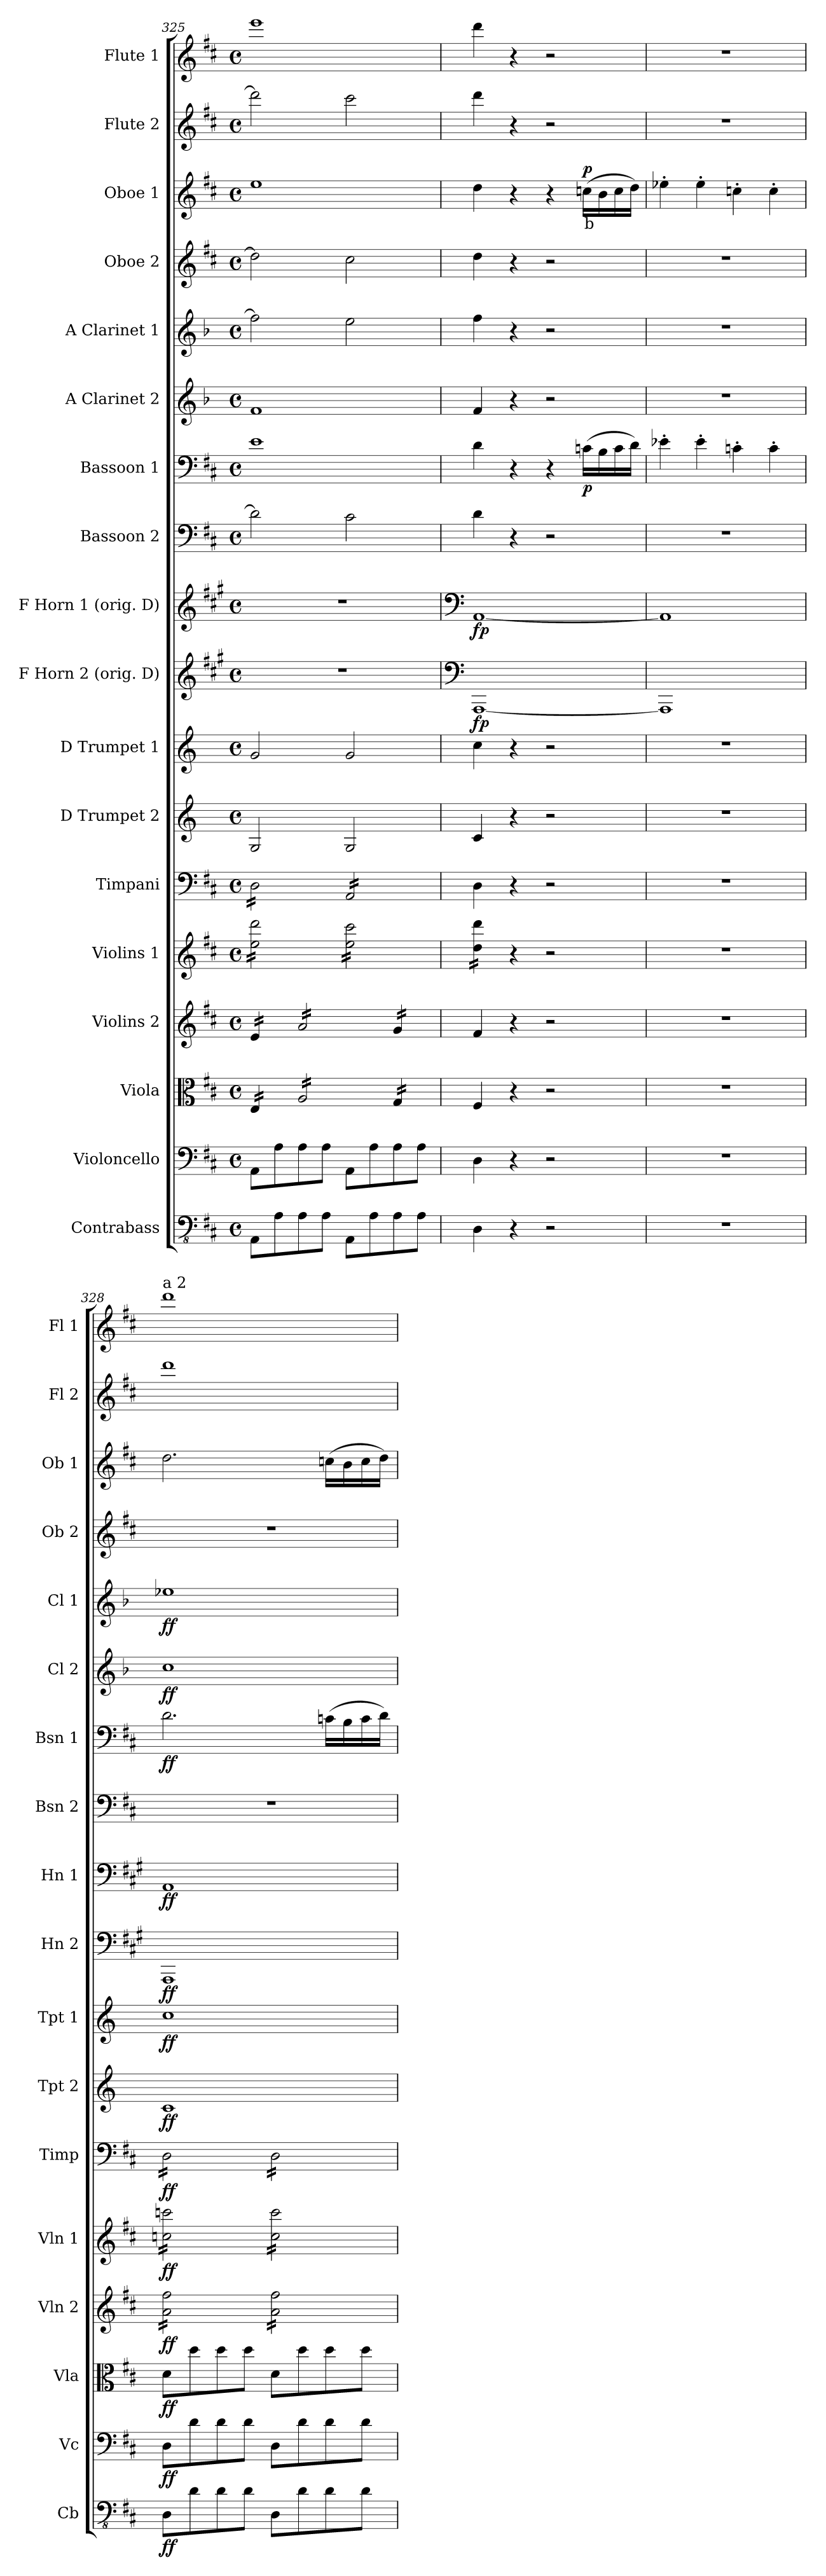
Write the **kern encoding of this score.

**kern	**dynam	**kern	**dynam	**kern	**dynam	**kern	**dynam	**kern	**dynam	**kern	**dynam	**kern	**dynam	**kern	**dynam	**kern	**dynam	**kern	**dynam	**kern	**kern	**dynam	**kern	**dynam	**kern	**dynam	**kern	**kern	**text	**dynam	**kern	**kern
*part18	*part18	*part17	*part17	*part16	*part16	*part15	*part15	*part14	*part14	*part13	*part13	*part12	*part12	*part11	*part11	*part10	*part10	*part9	*part9	*part8	*part7	*part7	*part6	*part6	*part5	*part5	*part4	*part3	*part3	*part3	*part2	*part1
*staff18	*staff18	*staff17	*staff17	*staff16	*staff16	*staff15	*staff15	*staff14	*staff14	*staff13	*staff13	*staff12	*staff12	*staff11	*staff11	*staff10	*staff10	*staff9	*staff9	*staff8	*staff7	*staff7	*staff6	*staff6	*staff5	*staff5	*staff4	*staff3	*staff3	*staff3	*staff2	*staff1
*I"Contrabass	*	*I"Violoncello	*	*I"Viola	*	*I"Violins 2	*	*I"Violins 1	*	*I"Timpani	*	*I"D Trumpet 2	*	*I"D Trumpet 1	*	*I"F Horn 2 (orig.  D)	*	*I"F Horn 1 (orig.  D)	*	*I"Bassoon 2	*I"Bassoon 1	*	*I"A Clarinet 2	*	*I"A Clarinet 1	*	*I"Oboe 2	*I"Oboe 1	*	*	*I"Flute 2	*I"Flute 1
*I'Cb	*	*I'Vc	*	*I'Vla	*	*I'Vln 2	*	*I'Vln 1	*	*I'Timp	*	*I'Tpt 2	*	*I'Tpt 1	*	*I'Hn 2	*	*I'Hn 1	*	*I'Bsn 2	*I'Bsn 1	*	*I'Cl 2	*	*I'Cl 1	*	*I'Ob 2	*I'Ob 1	*	*	*I'Fl 2	*I'Fl 1
*clefFv4	*	*clefF4	*	*clefC3	*	*clefG2	*	*clefG2	*	*clefF4	*	*clefG2	*	*clefG2	*	*clefG2	*	*clefG2	*	*clefF4	*clefF4	*	*clefG2	*	*clefG2	*	*clefG2	*clefG2	*	*	*clefG2	*clefG2
*	*	*	*	*	*	*	*	*	*	*	*	*ITrd-1c-2	*	*ITrd-1c-2	*	*ITrd4c7	*	*ITrd4c7	*	*	*	*	*ITrd2c3	*	*ITrd2c3	*	*	*	*	*	*	*
*k[f#c#]	*	*k[f#c#]	*	*k[f#c#]	*	*k[f#c#]	*	*k[f#c#]	*	*k[f#c#]	*	*k[f#c#]	*	*k[f#c#]	*	*k[f#c#]	*	*k[f#c#]	*	*k[f#c#]	*k[f#c#]	*	*k[f#c#]	*	*k[f#c#]	*	*k[f#c#]	*k[f#c#]	*	*	*k[f#c#]	*k[f#c#]
*M4/4	*	*M4/4	*	*M4/4	*	*M4/4	*	*M4/4	*	*M4/4	*	*M4/4	*	*M4/4	*	*M4/4	*	*M4/4	*	*M4/4	*M4/4	*	*M4/4	*	*M4/4	*	*M4/4	*M4/4	*	*	*M4/4	*M4/4
*met(c)	*	*met(c)	*	*met(c)	*	*met(c)	*	*met(c)	*	*met(c)	*	*met(c)	*	*met(c)	*	*met(c)	*	*met(c)	*	*met(c)	*met(c)	*	*met(c)	*	*met(c)	*	*met(c)	*met(c)	*	*	*met(c)	*met(c)
=325	=325	=325	=325	=325	=325	=325	=325	=325	=325	=325	=325	=325	=325	=325	=325	=325	=325	=325	=325	=325	=325	=325	=325	=325	=325	=325	=325	=325	=325	=325	=325	=325
*	*	*	*	*tremolo	*	*	*	*	*	*	*	*	*	*	*	*	*	*	*	*	*	*	*	*	*	*	*	*	*	*	*	*
*	*	*	*	*	*	*tremolo	*	*	*	*	*	*	*	*	*	*	*	*	*	*	*	*	*	*	*	*	*	*	*	*	*	*
*	*	*	*	*	*	*	*	*tremolo	*	*	*	*	*	*	*	*	*	*	*	*	*	*	*	*	*	*	*	*	*	*	*	*
*	*	*	*	*	*	*	*	*	*	*tremolo	*	*	*	*	*	*	*	*	*	*	*	*	*	*	*	*	*	*	*	*	*	*
8AAA\L	.	8AA\L	.	16E/LL	.	16e/LL	.	16ee\ 16ddd\LL	.	16D\LL	.	2A/	.	2a/	.	1r	.	1r	.	2d\]	1e	.	1d	.	2dd\]	.	2dd\]	1ee	.	.	2ddd\]	1eee
.	.	.	.	16E/	.	16e/	.	16ee\ 16ddd\	.	16D\	.	.	.	.	.	.	.	.	.	.	.	.	.	.	.	.	.	.	.	.	.	.
8AA\	.	8A\	.	16E/	.	16e/	.	16ee\ 16ddd\	.	16D\	.	.	.	.	.	.	.	.	.	.	.	.	.	.	.	.	.	.	.	.	.	.
.	.	.	.	16E/JJ	.	16e/JJ	.	16ee\ 16ddd\	.	16D\	.	.	.	.	.	.	.	.	.	.	.	.	.	.	.	.	.	.	.	.	.	.
8AA\	.	8A\	.	16A/LL	.	16a/LL	.	16ee\ 16ddd\	.	16D\	.	.	.	.	.	.	.	.	.	.	.	.	.	.	.	.	.	.	.	.	.	.
.	.	.	.	16A/	.	16a/	.	16ee\ 16ddd\	.	16D\	.	.	.	.	.	.	.	.	.	.	.	.	.	.	.	.	.	.	.	.	.	.
8AA\J	.	8A\J	.	16A/	.	16a/	.	16ee\ 16ddd\	.	16D\	.	.	.	.	.	.	.	.	.	.	.	.	.	.	.	.	.	.	.	.	.	.
.	.	.	.	16A/	.	16a/	.	16ee\ 16ddd\JJ	.	16D\JJ	.	.	.	.	.	.	.	.	.	.	.	.	.	.	.	.	.	.	.	.	.	.
8AAA\L	.	8AA\L	.	16A/	.	16a/	.	16ee\ 16ccc#\LL	.	16AA/LL	.	2A/	.	2a/	.	.	.	.	.	2c#\	.	.	.	.	2cc#\	.	2cc#\	.	.	.	2ccc#\	.
.	.	.	.	16A/	.	16a/	.	16ee\ 16ccc#\	.	16AA/	.	.	.	.	.	.	.	.	.	.	.	.	.	.	.	.	.	.	.	.	.	.
8AA\	.	8A\	.	16A/	.	16a/	.	16ee\ 16ccc#\	.	16AA/	.	.	.	.	.	.	.	.	.	.	.	.	.	.	.	.	.	.	.	.	.	.
.	.	.	.	16A/JJ	.	16a/JJ	.	16ee\ 16ccc#\	.	16AA/	.	.	.	.	.	.	.	.	.	.	.	.	.	.	.	.	.	.	.	.	.	.
8AA\	.	8A\	.	16G/LL	.	16g/LL	.	16ee\ 16ccc#\	.	16AA/	.	.	.	.	.	.	.	.	.	.	.	.	.	.	.	.	.	.	.	.	.	.
.	.	.	.	16G/	.	16g/	.	16ee\ 16ccc#\	.	16AA/	.	.	.	.	.	.	.	.	.	.	.	.	.	.	.	.	.	.	.	.	.	.
8AA\J	.	8A\J	.	16G/	.	16g/	.	16ee\ 16ccc#\	.	16AA/	.	.	.	.	.	.	.	.	.	.	.	.	.	.	.	.	.	.	.	.	.	.
.	.	.	.	16G/JJ	.	16g/JJ	.	16ee\ 16ccc#\JJ	.	16AA/JJ	.	.	.	.	.	.	.	.	.	.	.	.	.	.	.	.	.	.	.	.	.	.
*	*	*	*	*	*	*	*	*	*	*Xtremolo	*	*	*	*	*	*	*	*	*	*	*	*	*	*	*	*	*	*	*	*	*	*
*	*	*	*	*	*	*Xtremolo	*	*	*	*	*	*	*	*	*	*	*	*	*	*	*	*	*	*	*	*	*	*	*	*	*	*
*	*	*	*	*Xtremolo	*	*	*	*	*	*	*	*	*	*	*	*	*	*	*	*	*	*	*	*	*	*	*	*	*	*	*	*
=326	=326	=326	=326	=326	=326	=326	=326	=326	=326	=326	=326	=326	=326	=326	=326	=326	=326	=326	=326	=326	=326	=326	=326	=326	=326	=326	=326	=326	=326	=326	=326	=326
*	*	*	*	*	*	*	*	*	*	*	*	*	*	*	*	*clefF4	*	*clefF4	*	*	*	*	*	*	*	*	*	*	*	*	*	*
!	!	!	!	!	!	!	!	!	!	!	!	!	!	!	!	!	!LO:DY:b	!	!LO:DY:b	!	!	!	!	!	!	!	!	!	!	!	!	!
4DD\	.	4D\	.	4F#/	.	4f#/	.	16dd\ 16ddd\LL	.	4D\	.	4d/	.	4dd\	.	[1DDD	fp	[1DD	fp	4d\	4d\	.	4d/	.	4dd\	.	4dd\	4dd\	.	.	4ddd\	4ddd\
.	.	.	.	.	.	.	.	16dd\ 16ddd\	.	.	.	.	.	.	.	.	.	.	.	.	.	.	.	.	.	.	.	.	.	.	.	.
.	.	.	.	.	.	.	.	16dd\ 16ddd\	.	.	.	.	.	.	.	.	.	.	.	.	.	.	.	.	.	.	.	.	.	.	.	.
.	.	.	.	.	.	.	.	16dd\ 16ddd\JJ	.	.	.	.	.	.	.	.	.	.	.	.	.	.	.	.	.	.	.	.	.	.	.	.
4r	.	4r	.	4r	.	4r	.	4r	.	4r	.	4r	.	4r	.	.	.	.	.	4r	4r	.	4r	.	4r	.	4r	4r	.	.	4r	4r
2r	.	2r	.	2r	.	2r	.	2r	.	2r	.	2r	.	2r	.	.	.	.	.	2r	4r	.	2r	.	2r	.	2r	4r	.	.	2r	2r
!	!	!	!	!	!	!	!	!	!	!	!	!	!	!	!	!	!	!	!	!	!	!LO:DY:b	!	!	!	!	!	!	!LO:LY:b:color=#FF0000	!LO:DY:b	!	!
.	.	.	.	.	.	.	.	.	.	.	.	.	.	.	.	.	.	.	.	.	(>16cn\LL	p	.	.	.	.	.	(>16ccn\LL	b	p	.	.
.	.	.	.	.	.	.	.	.	.	.	.	.	.	.	.	.	.	.	.	.	16B\	.	.	.	.	.	.	16b\	.	.	.	.
.	.	.	.	.	.	.	.	.	.	.	.	.	.	.	.	.	.	.	.	.	16c\	.	.	.	.	.	.	16cc\	.	.	.	.
.	.	.	.	.	.	.	.	.	.	.	.	.	.	.	.	.	.	.	.	.	16d\JJ)	.	.	.	.	.	.	16dd\JJ)	.	.	.	.
!!LO:PB:g=z
=327	=327	=327	=327	=327	=327	=327	=327	=327	=327	=327	=327	=327	=327	=327	=327	=327	=327	=327	=327	=327	=327	=327	=327	=327	=327	=327	=327	=327	=327	=327	=327	=327
1r	.	1r	.	1r	.	1r	.	1r	.	1r	.	1r	.	1r	.	1DDD]	.	1DD]	.	1r	4e-X'\	.	1r	.	1r	.	1r	4ee-X'\	.	.	1r	1r
.	.	.	.	.	.	.	.	.	.	.	.	.	.	.	.	.	.	.	.	.	4e-'\	.	.	.	.	.	.	4ee-'\	.	.	.	.
.	.	.	.	.	.	.	.	.	.	.	.	.	.	.	.	.	.	.	.	.	4cn'\	.	.	.	.	.	.	4ccn'\	.	.	.	.
.	.	.	.	.	.	.	.	.	.	.	.	.	.	.	.	.	.	.	.	.	4c'\	.	.	.	.	.	.	4cc'\	.	.	.	.
=328	=328	=328	=328	=328	=328	=328	=328	=328	=328	=328	=328	=328	=328	=328	=328	=328	=328	=328	=328	=328	=328	=328	=328	=328	=328	=328	=328	=328	=328	=328	=328	=328
!	!	!	!	!	!	!	!	!	!	!	!	!	!	!	!	!	!	!	!	!	!	!	!	!	!	!	!	!	!	!	!	!LO:TX:a:t=a 2
!	!LO:DY:b	!	!LO:DY:b	!	!LO:DY:b	!	!LO:DY:b	!	!LO:DY:b	!	!LO:DY:b	!	!LO:DY:b	!	!LO:DY:b	!	!LO:DY:b	!	!LO:DY:b	!	!	!LO:DY:b	!	!LO:DY:b	!	!LO:DY:b	!	!	!	!	!	!
*	*	*	*	*	*	*tremolo	*	*	*	*	*	*	*	*	*	*	*	*	*	*	*	*	*	*	*	*	*	*	*	*	*	*
*	*	*	*	*	*	*	*	*	*	*tremolo	*	*	*	*	*	*	*	*	*	*	*	*	*	*	*	*	*	*	*	*	*	*
8DD\L	ff	8D\L	ff	8d\L	ff	16a\ 16ff#\LL	ff	16ccn\ 16cccn\LL	ff	16D\LL	ff	1d	ff	1dd	ff	1DDD	ff	1DD	ff	1r	2.d\	ff	1a	ff	1ccn	ff	1r	2.dd\	.	.	1ddd	1ddd
.	.	.	.	.	.	16a\ 16ff#\	.	16ccn\ 16cccn\	.	16D\	.	.	.	.	.	.	.	.	.	.	.	.	.	.	.	.	.	.	.	.	.	.
8D\	.	8d\	.	8dd\	.	16a\ 16ff#\	.	16ccn\ 16cccn\	.	16D\	.	.	.	.	.	.	.	.	.	.	.	.	.	.	.	.	.	.	.	.	.	.
.	.	.	.	.	.	16a\ 16ff#\	.	16ccn\ 16cccn\	.	16D\	.	.	.	.	.	.	.	.	.	.	.	.	.	.	.	.	.	.	.	.	.	.
8D\	.	8d\	.	8dd\	.	16a\ 16ff#\	.	16ccn\ 16cccn\	.	16D\	.	.	.	.	.	.	.	.	.	.	.	.	.	.	.	.	.	.	.	.	.	.
.	.	.	.	.	.	16a\ 16ff#\	.	16ccn\ 16cccn\	.	16D\	.	.	.	.	.	.	.	.	.	.	.	.	.	.	.	.	.	.	.	.	.	.
8D\J	.	8d\J	.	8dd\J	.	16a\ 16ff#\	.	16ccn\ 16cccn\	.	16D\	.	.	.	.	.	.	.	.	.	.	.	.	.	.	.	.	.	.	.	.	.	.
.	.	.	.	.	.	16a\ 16ff#\JJ	.	16ccn\ 16cccn\JJ	.	16D\JJ	.	.	.	.	.	.	.	.	.	.	.	.	.	.	.	.	.	.	.	.	.	.
8DD\L	.	8D\L	.	8d\L	.	16a\ 16ff#\LL	.	16cc\ 16ccc\LL	.	16D\LL	.	.	.	.	.	.	.	.	.	.	.	.	.	.	.	.	.	.	.	.	.	.
.	.	.	.	.	.	16a\ 16ff#\	.	16cc\ 16ccc\	.	16D\	.	.	.	.	.	.	.	.	.	.	.	.	.	.	.	.	.	.	.	.	.	.
8D\	.	8d\	.	8dd\	.	16a\ 16ff#\	.	16cc\ 16ccc\	.	16D\	.	.	.	.	.	.	.	.	.	.	.	.	.	.	.	.	.	.	.	.	.	.
.	.	.	.	.	.	16a\ 16ff#\	.	16cc\ 16ccc\	.	16D\	.	.	.	.	.	.	.	.	.	.	.	.	.	.	.	.	.	.	.	.	.	.
8D\	.	8d\	.	8dd\	.	16a\ 16ff#\	.	16cc\ 16ccc\	.	16D\	.	.	.	.	.	.	.	.	.	.	(>16cn\LL	.	.	.	.	.	.	(>16ccn\LL	.	.	.	.
.	.	.	.	.	.	16a\ 16ff#\	.	16cc\ 16ccc\	.	16D\	.	.	.	.	.	.	.	.	.	.	16B\	.	.	.	.	.	.	16b\	.	.	.	.
8D\J	.	8d\J	.	8dd\J	.	16a\ 16ff#\	.	16cc\ 16ccc\	.	16D\	.	.	.	.	.	.	.	.	.	.	16c\	.	.	.	.	.	.	16cc\	.	.	.	.
.	.	.	.	.	.	16a\ 16ff#\JJ	.	16cc\ 16ccc\JJ	.	16D\JJ	.	.	.	.	.	.	.	.	.	.	16d\JJ)	.	.	.	.	.	.	16dd\JJ)	.	.	.	.
*	*	*	*	*	*	*	*	*	*	*Xtremolo	*	*	*	*	*	*	*	*	*	*	*	*	*	*	*	*	*	*	*	*	*	*
*	*	*	*	*	*	*	*	*Xtremolo	*	*	*	*	*	*	*	*	*	*	*	*	*	*	*	*	*	*	*	*	*	*	*	*
*	*	*	*	*	*	*Xtremolo	*	*	*	*	*	*	*	*	*	*	*	*	*	*	*	*	*	*	*	*	*	*	*	*	*	*
=	=	=	=	=	=	=	=	=	=	=	=	=	=	=	=	=	=	=	=	=	=	=	=	=	=	=	=	=	=	=	=	=
*-	*-	*-	*-	*-	*-	*-	*-	*-	*-	*-	*-	*-	*-	*-	*-	*-	*-	*-	*-	*-	*-	*-	*-	*-	*-	*-	*-	*-	*-	*-	*-	*-
